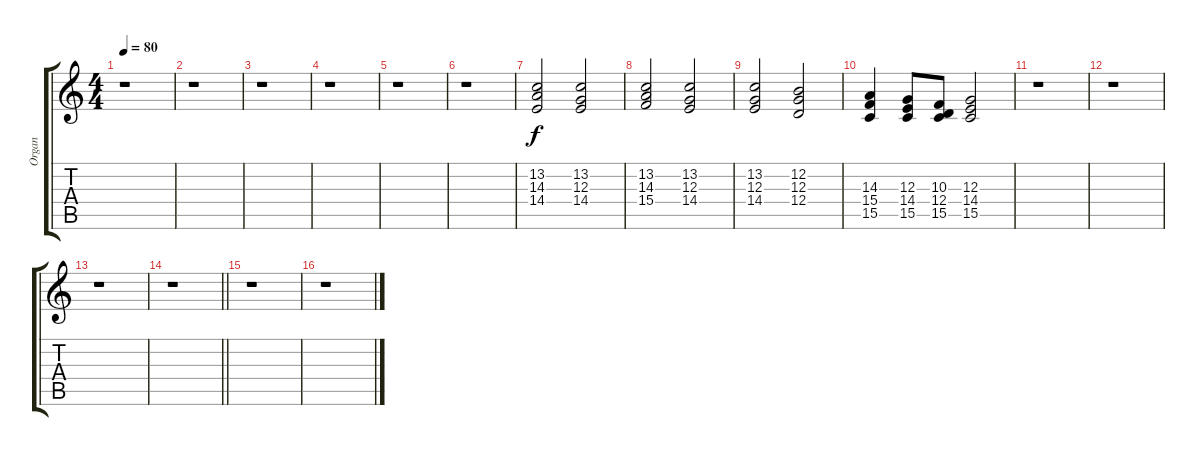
\track ("Organ" "Organ") {instrument drawbarorgan}
\staff {score tabs}
\tuning (E4 B3 G3 D3 A2 C2) {hide}
\ts (4 4)
\tempo 80
\clef g2
\ks c
r.1{dy f} |
r.1 |
r.1 |
r.1 |
r.1 |
r.1 |
(13.2 14.3 14.4).2 (13.2 12.3 14.4).2 |
(13.2 14.3 15.4).2 (13.2 12.3 14.4).2 |
(13.2 12.3 14.4).2 (12.2 12.3 12.4).2 |
(14.3 15.4 15.5).4 (12.3 14.4 15.5).8 (10.3 12.4 15.5).8 (12.3 14.4 15.5).2 |
r.1 |
r.1 |
r.1 |
\barLineRight lightlight
r.1 |
r.1 |
r.1
